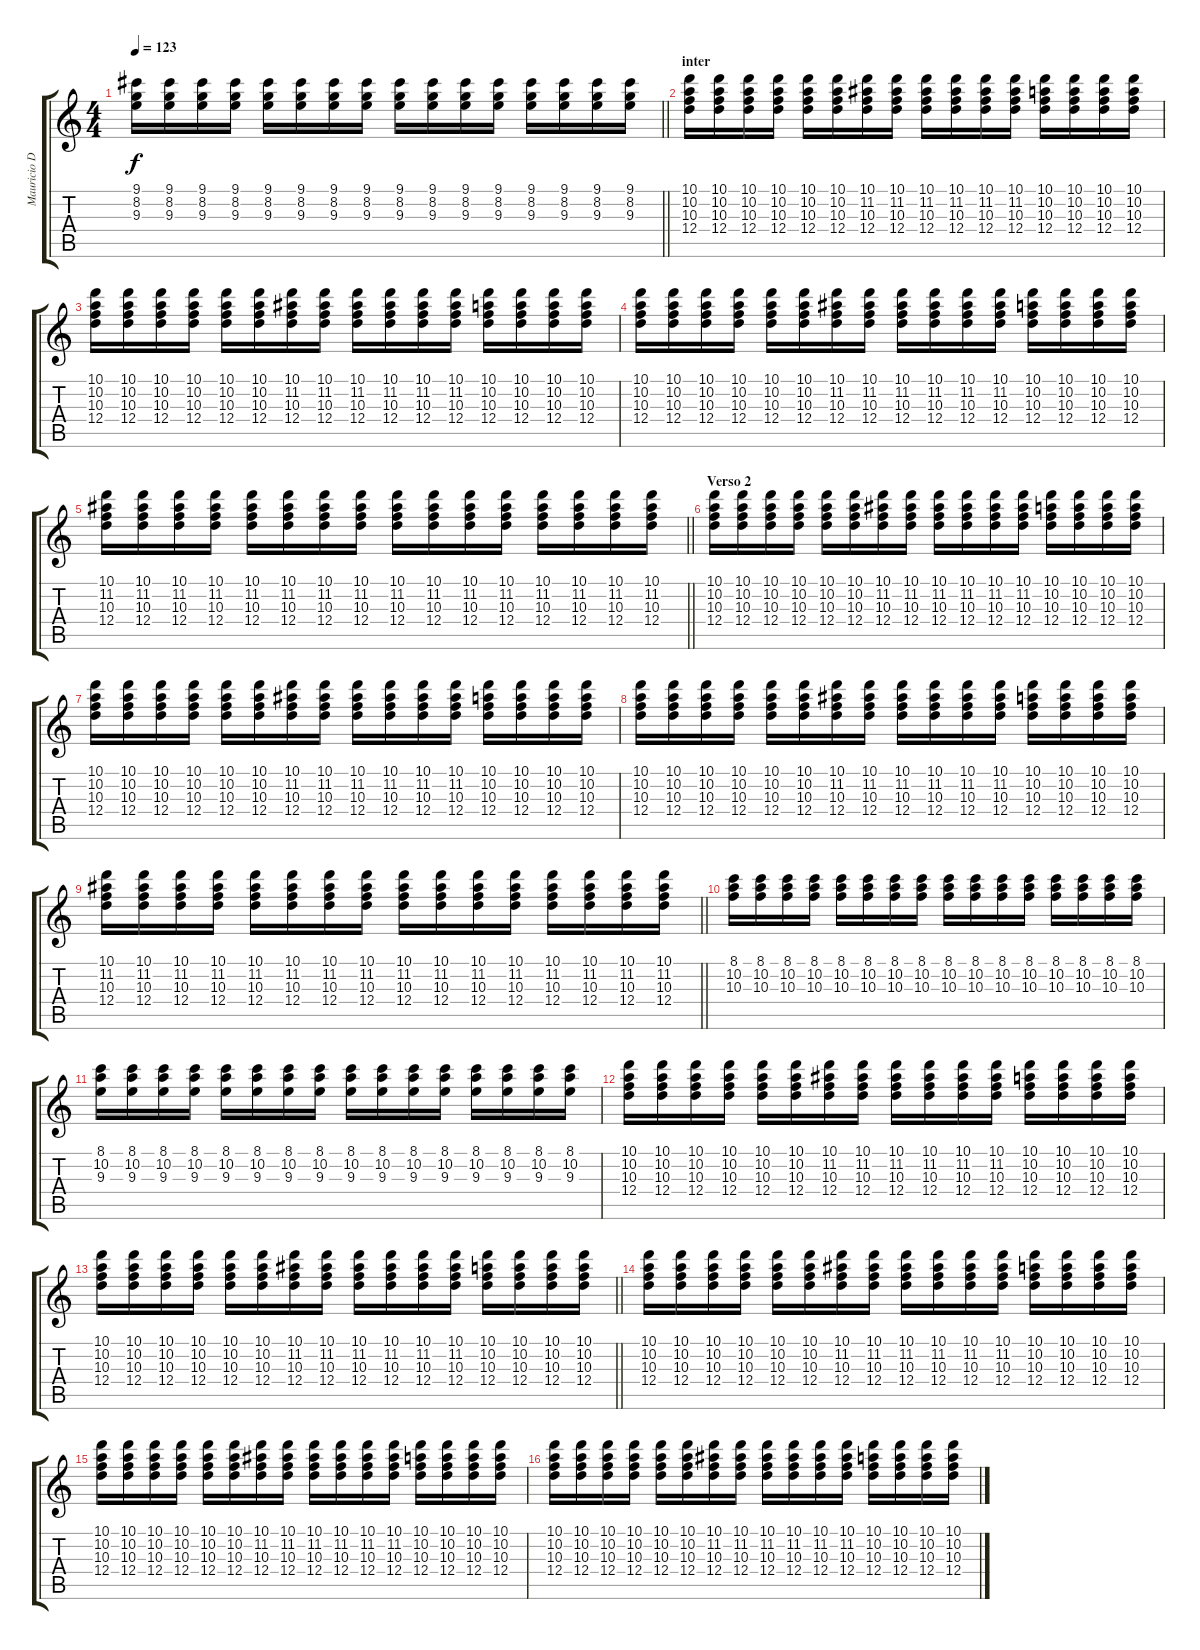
\track ("Mauricio Durán" "Mauricio D") {instrument overdrivenguitar}
\staff {score tabs}
\tuning (E4 B3 G3 D3 A2 E2) {hide}
\ts (4 4)
\tempo 123
\clef g2
\barLineRight lightlight
\ks c
(9.1 8.2 9.3).16{dy f} (9.1 8.2 9.3).16 (9.1 8.2 9.3).16 (9.1 8.2 9.3).16 (9.1 8.2 9.3).16 (9.1 8.2 9.3).16 (9.1 8.2 9.3).16 (9.1 8.2 9.3).16 (9.1 8.2 9.3).16 (9.1 8.2 9.3).16 (9.1 8.2 9.3).16 (9.1 8.2 9.3).16 (9.1 8.2 9.3).16 (9.1 8.2 9.3).16 (9.1 8.2 9.3).16 (9.1 8.2 9.3).16 |
\section ("" "inter")
(10.1 10.2 10.3 12.4).16 (10.1 10.2 10.3 12.4).16 (10.1 10.2 10.3 12.4).16 (10.1 10.2 10.3 12.4).16 (10.1 10.2 10.3 12.4).16 (10.1 10.2 10.3 12.4).16 (10.1 11.2 10.3 12.4).16 (10.1 11.2 10.3 12.4).16 (10.1 11.2 10.3 12.4).16 (10.1 11.2 10.3 12.4).16 (10.1 11.2 10.3 12.4).16 (10.1 11.2 10.3 12.4).16 (10.1 10.2 10.3 12.4).16 (10.1 10.2 10.3 12.4).16 (10.1 10.2 10.3 12.4).16 (10.1 10.2 10.3 12.4).16 |
(10.1 10.2 10.3 12.4).16 (10.1 10.2 10.3 12.4).16 (10.1 10.2 10.3 12.4).16 (10.1 10.2 10.3 12.4).16 (10.1 10.2 10.3 12.4).16 (10.1 10.2 10.3 12.4).16 (10.1 11.2 10.3 12.4).16 (10.1 11.2 10.3 12.4).16 (10.1 11.2 10.3 12.4).16 (10.1 11.2 10.3 12.4).16 (10.1 11.2 10.3 12.4).16 (10.1 11.2 10.3 12.4).16 (10.1 10.2 10.3 12.4).16 (10.1 10.2 10.3 12.4).16 (10.1 10.2 10.3 12.4).16 (10.1 10.2 10.3 12.4).16 |
(10.1 10.2 10.3 12.4).16 (10.1 10.2 10.3 12.4).16 (10.1 10.2 10.3 12.4).16 (10.1 10.2 10.3 12.4).16 (10.1 10.2 10.3 12.4).16 (10.1 10.2 10.3 12.4).16 (10.1 11.2 10.3 12.4).16 (10.1 11.2 10.3 12.4).16 (10.1 11.2 10.3 12.4).16 (10.1 11.2 10.3 12.4).16 (10.1 11.2 10.3 12.4).16 (10.1 11.2 10.3 12.4).16 (10.1 10.2 10.3 12.4).16 (10.1 10.2 10.3 12.4).16 (10.1 10.2 10.3 12.4).16 (10.1 10.2 10.3 12.4).16 |
\barLineRight lightlight
(10.1 11.2 10.3 12.4).16 (10.1 11.2 10.3 12.4).16 (10.1 11.2 10.3 12.4).16 (10.1 11.2 10.3 12.4).16 (10.1 11.2 10.3 12.4).16 (10.1 11.2 10.3 12.4).16 (10.1 11.2 10.3 12.4).16 (10.1 11.2 10.3 12.4).16 (10.1 11.2 10.3 12.4).16 (10.1 11.2 10.3 12.4).16 (10.1 11.2 10.3 12.4).16 (10.1 11.2 10.3 12.4).16 (10.1 11.2 10.3 12.4).16 (10.1 11.2 10.3 12.4).16 (10.1 11.2 10.3 12.4).16 (10.1 11.2 10.3 12.4).16 |
\section ("" "Verso 2")
(10.1 10.2 10.3 12.4).16 (10.1 10.2 10.3 12.4).16 (10.1 10.2 10.3 12.4).16 (10.1 10.2 10.3 12.4).16 (10.1 10.2 10.3 12.4).16 (10.1 10.2 10.3 12.4).16 (10.1 11.2 10.3 12.4).16 (10.1 11.2 10.3 12.4).16 (10.1 11.2 10.3 12.4).16 (10.1 11.2 10.3 12.4).16 (10.1 11.2 10.3 12.4).16 (10.1 11.2 10.3 12.4).16 (10.1 10.2 10.3 12.4).16 (10.1 10.2 10.3 12.4).16 (10.1 10.2 10.3 12.4).16 (10.1 10.2 10.3 12.4).16 |
(10.1 10.2 10.3 12.4).16 (10.1 10.2 10.3 12.4).16 (10.1 10.2 10.3 12.4).16 (10.1 10.2 10.3 12.4).16 (10.1 10.2 10.3 12.4).16 (10.1 10.2 10.3 12.4).16 (10.1 11.2 10.3 12.4).16 (10.1 11.2 10.3 12.4).16 (10.1 11.2 10.3 12.4).16 (10.1 11.2 10.3 12.4).16 (10.1 11.2 10.3 12.4).16 (10.1 11.2 10.3 12.4).16 (10.1 10.2 10.3 12.4).16 (10.1 10.2 10.3 12.4).16 (10.1 10.2 10.3 12.4).16 (10.1 10.2 10.3 12.4).16 |
(10.1 10.2 10.3 12.4).16 (10.1 10.2 10.3 12.4).16 (10.1 10.2 10.3 12.4).16 (10.1 10.2 10.3 12.4).16 (10.1 10.2 10.3 12.4).16 (10.1 10.2 10.3 12.4).16 (10.1 11.2 10.3 12.4).16 (10.1 11.2 10.3 12.4).16 (10.1 11.2 10.3 12.4).16 (10.1 11.2 10.3 12.4).16 (10.1 11.2 10.3 12.4).16 (10.1 11.2 10.3 12.4).16 (10.1 10.2 10.3 12.4).16 (10.1 10.2 10.3 12.4).16 (10.1 10.2 10.3 12.4).16 (10.1 10.2 10.3 12.4).16 |
\barLineRight lightlight
(10.1 11.2 10.3 12.4).16 (10.1 11.2 10.3 12.4).16 (10.1 11.2 10.3 12.4).16 (10.1 11.2 10.3 12.4).16 (10.1 11.2 10.3 12.4).16 (10.1 11.2 10.3 12.4).16 (10.1 11.2 10.3 12.4).16 (10.1 11.2 10.3 12.4).16 (10.1 11.2 10.3 12.4).16 (10.1 11.2 10.3 12.4).16 (10.1 11.2 10.3 12.4).16 (10.1 11.2 10.3 12.4).16 (10.1 11.2 10.3 12.4).16 (10.1 11.2 10.3 12.4).16 (10.1 11.2 10.3 12.4).16 (10.1 11.2 10.3 12.4).16 |
(8.1 10.2 10.3).16 (8.1 10.2 10.3).16 (8.1 10.2 10.3).16 (8.1 10.2 10.3).16 (8.1 10.2 10.3).16 (8.1 10.2 10.3).16 (8.1 10.2 10.3).16 (8.1 10.2 10.3).16 (8.1 10.2 10.3).16 (8.1 10.2 10.3).16 (8.1 10.2 10.3).16 (8.1 10.2 10.3).16 (8.1 10.2 10.3).16 (8.1 10.2 10.3).16 (8.1 10.2 10.3).16 (8.1 10.2 10.3).16 |
(8.1 10.2 9.3).16 (8.1 10.2 9.3).16 (8.1 10.2 9.3).16 (8.1 10.2 9.3).16 (8.1 10.2 9.3).16 (8.1 10.2 9.3).16 (8.1 10.2 9.3).16 (8.1 10.2 9.3).16 (8.1 10.2 9.3).16 (8.1 10.2 9.3).16 (8.1 10.2 9.3).16 (8.1 10.2 9.3).16 (8.1 10.2 9.3).16 (8.1 10.2 9.3).16 (8.1 10.2 9.3).16 (8.1 10.2 9.3).16 |
(10.1 10.2 10.3 12.4).16 (10.1 10.2 10.3 12.4).16 (10.1 10.2 10.3 12.4).16 (10.1 10.2 10.3 12.4).16 (10.1 10.2 10.3 12.4).16 (10.1 10.2 10.3 12.4).16 (10.1 11.2 10.3 12.4).16 (10.1 11.2 10.3 12.4).16 (10.1 11.2 10.3 12.4).16 (10.1 11.2 10.3 12.4).16 (10.1 11.2 10.3 12.4).16 (10.1 11.2 10.3 12.4).16 (10.1 10.2 10.3 12.4).16 (10.1 10.2 10.3 12.4).16 (10.1 10.2 10.3 12.4).16 (10.1 10.2 10.3 12.4).16 |
\barLineRight lightlight
(10.1 10.2 10.3 12.4).16 (10.1 10.2 10.3 12.4).16 (10.1 10.2 10.3 12.4).16 (10.1 10.2 10.3 12.4).16 (10.1 10.2 10.3 12.4).16 (10.1 10.2 10.3 12.4).16 (10.1 11.2 10.3 12.4).16 (10.1 11.2 10.3 12.4).16 (10.1 11.2 10.3 12.4).16 (10.1 11.2 10.3 12.4).16 (10.1 11.2 10.3 12.4).16 (10.1 11.2 10.3 12.4).16 (10.1 10.2 10.3 12.4).16 (10.1 10.2 10.3 12.4).16 (10.1 10.2 10.3 12.4).16 (10.1 10.2 10.3 12.4).16 |
(10.1 10.2 10.3 12.4).16 (10.1 10.2 10.3 12.4).16 (10.1 10.2 10.3 12.4).16 (10.1 10.2 10.3 12.4).16 (10.1 10.2 10.3 12.4).16 (10.1 10.2 10.3 12.4).16 (10.1 11.2 10.3 12.4).16 (10.1 11.2 10.3 12.4).16 (10.1 11.2 10.3 12.4).16 (10.1 11.2 10.3 12.4).16 (10.1 11.2 10.3 12.4).16 (10.1 11.2 10.3 12.4).16 (10.1 10.2 10.3 12.4).16 (10.1 10.2 10.3 12.4).16 (10.1 10.2 10.3 12.4).16 (10.1 10.2 10.3 12.4).16 |
(10.1 10.2 10.3 12.4).16 (10.1 10.2 10.3 12.4).16 (10.1 10.2 10.3 12.4).16 (10.1 10.2 10.3 12.4).16 (10.1 10.2 10.3 12.4).16 (10.1 10.2 10.3 12.4).16 (10.1 11.2 10.3 12.4).16 (10.1 11.2 10.3 12.4).16 (10.1 11.2 10.3 12.4).16 (10.1 11.2 10.3 12.4).16 (10.1 11.2 10.3 12.4).16 (10.1 11.2 10.3 12.4).16 (10.1 10.2 10.3 12.4).16 (10.1 10.2 10.3 12.4).16 (10.1 10.2 10.3 12.4).16 (10.1 10.2 10.3 12.4).16 |
(10.1 10.2 10.3 12.4).16 (10.1 10.2 10.3 12.4).16 (10.1 10.2 10.3 12.4).16 (10.1 10.2 10.3 12.4).16 (10.1 10.2 10.3 12.4).16 (10.1 10.2 10.3 12.4).16 (10.1 11.2 10.3 12.4).16 (10.1 11.2 10.3 12.4).16 (10.1 11.2 10.3 12.4).16 (10.1 11.2 10.3 12.4).16 (10.1 11.2 10.3 12.4).16 (10.1 11.2 10.3 12.4).16 (10.1 10.2 10.3 12.4).16 (10.1 10.2 10.3 12.4).16 (10.1 10.2 10.3 12.4).16 (10.1 10.2 10.3 12.4).16
